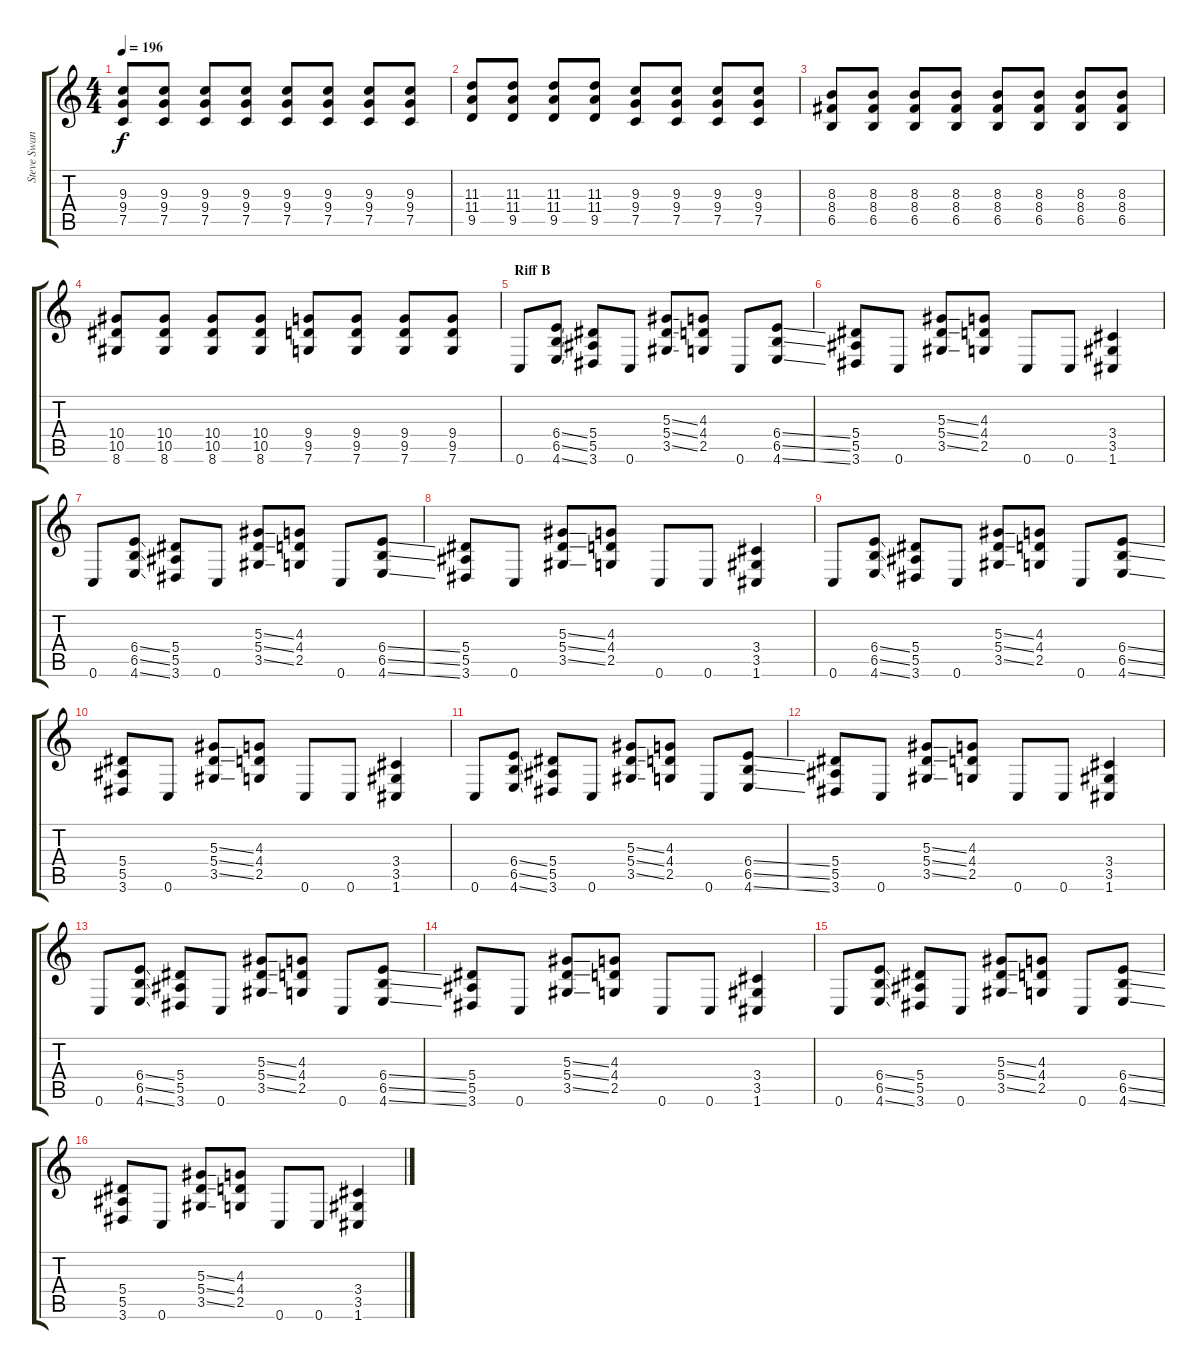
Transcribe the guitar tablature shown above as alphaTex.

\track ("Steve Swanson" "Steve Swan") {instrument distortionguitar}
\staff {score tabs}
\tuning (C4 G3 Eb3 Bb2 F2 C2) {hide}
\ts (4 4)
\tempo 196
\clef g2
\ks c
(9.3 9.4 7.5).8{dy f} (9.3 9.4 7.5).8 (9.3 9.4 7.5).8 (9.3 9.4 7.5).8 (9.3 9.4 7.5).8 (9.3 9.4 7.5).8 (9.3 9.4 7.5).8 (9.3 9.4 7.5).8 |
(11.3 11.4 9.5).8 (11.3 11.4 9.5).8 (11.3 11.4 9.5).8 (11.3 11.4 9.5).8 (9.3 9.4 7.5).8 (9.3 9.4 7.5).8 (9.3 9.4 7.5).8 (9.3 9.4 7.5).8 |
(8.3 8.4 6.5).8 (8.3 8.4 6.5).8 (8.3 8.4 6.5).8 (8.3 8.4 6.5).8 (8.3 8.4 6.5).8 (8.3 8.4 6.5).8 (8.3 8.4 6.5).8 (8.3 8.4 6.5).8 |
(10.4 10.5 8.6).8 (10.4 10.5 8.6).8 (10.4 10.5 8.6).8 (10.4 10.5 8.6).8 (9.4 9.5 7.6).8 (9.4 9.5 7.6).8 (9.4 9.5 7.6).8 (9.4 9.5 7.6).8 |
\section ("" "Riff B")
0.6.8 (6.4{ss} 6.5{ss} 4.6{ss}).8 (5.4 5.5 3.6).8 0.6.8 (5.3{ss} 5.4{ss} 3.5{ss}).8 (4.3 4.4 2.5).8 0.6.8 (6.4{ss} 6.5{ss} 4.6{ss}).8 |
(5.4 5.5 3.6).8 0.6.8 (5.3{ss} 5.4{ss} 3.5{ss}).8 (4.3 4.4 2.5).8 0.6.8 0.6.8 (3.4 3.5 1.6).4 |
0.6.8 (6.4{ss} 6.5{ss} 4.6{ss}).8 (5.4 5.5 3.6).8 0.6.8 (5.3{ss} 5.4{ss} 3.5{ss}).8 (4.3 4.4 2.5).8 0.6.8 (6.4{ss} 6.5{ss} 4.6{ss}).8 |
(5.4 5.5 3.6).8 0.6.8 (5.3{ss} 5.4{ss} 3.5{ss}).8 (4.3 4.4 2.5).8 0.6.8 0.6.8 (3.4 3.5 1.6).4 |
0.6.8 (6.4{ss} 6.5{ss} 4.6{ss}).8 (5.4 5.5 3.6).8 0.6.8 (5.3{ss} 5.4{ss} 3.5{ss}).8 (4.3 4.4 2.5).8 0.6.8 (6.4{ss} 6.5{ss} 4.6{ss}).8 |
(5.4 5.5 3.6).8 0.6.8 (5.3{ss} 5.4{ss} 3.5{ss}).8 (4.3 4.4 2.5).8 0.6.8 0.6.8 (3.4 3.5 1.6).4 |
0.6.8 (6.4{ss} 6.5{ss} 4.6{ss}).8 (5.4 5.5 3.6).8 0.6.8 (5.3{ss} 5.4{ss} 3.5{ss}).8 (4.3 4.4 2.5).8 0.6.8 (6.4{ss} 6.5{ss} 4.6{ss}).8 |
(5.4 5.5 3.6).8 0.6.8 (5.3{ss} 5.4{ss} 3.5{ss}).8 (4.3 4.4 2.5).8 0.6.8 0.6.8 (3.4 3.5 1.6).4 |
0.6.8 (6.4{ss} 6.5{ss} 4.6{ss}).8 (5.4 5.5 3.6).8 0.6.8 (5.3{ss} 5.4{ss} 3.5{ss}).8 (4.3 4.4 2.5).8 0.6.8 (6.4{ss} 6.5{ss} 4.6{ss}).8 |
(5.4 5.5 3.6).8 0.6.8 (5.3{ss} 5.4{ss} 3.5{ss}).8 (4.3 4.4 2.5).8 0.6.8 0.6.8 (3.4 3.5 1.6).4 |
0.6.8 (6.4{ss} 6.5{ss} 4.6{ss}).8 (5.4 5.5 3.6).8 0.6.8 (5.3{ss} 5.4{ss} 3.5{ss}).8 (4.3 4.4 2.5).8 0.6.8 (6.4{ss} 6.5{ss} 4.6{ss}).8 |
(5.4 5.5 3.6).8 0.6.8 (5.3{ss} 5.4{ss} 3.5{ss}).8 (4.3 4.4 2.5).8 0.6.8 0.6.8 (3.4 3.5 1.6).4
